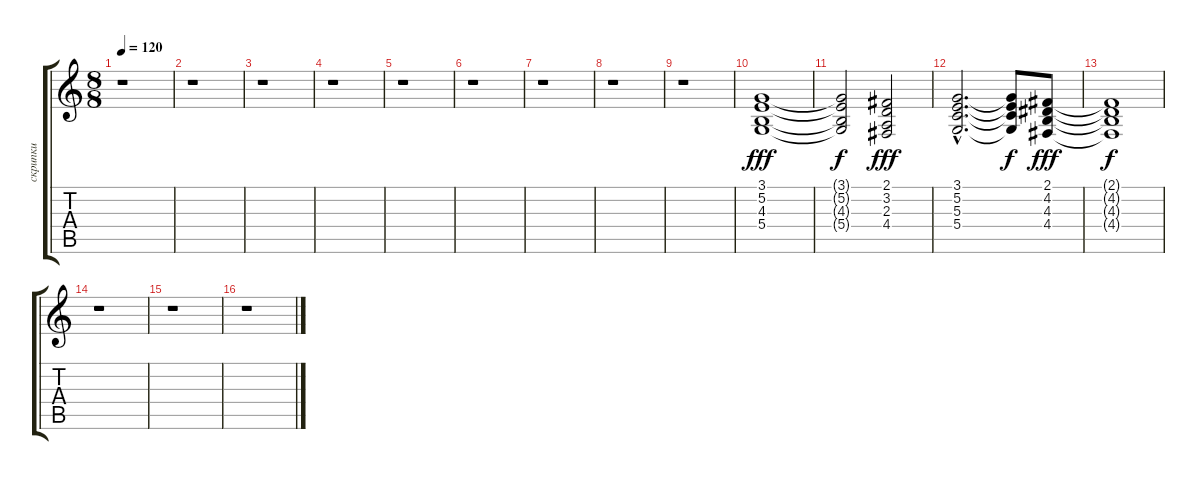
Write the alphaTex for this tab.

\track ("скрипки" "скрипки") {instrument synthstrings1}
\staff {score tabs}
\tuning (E4 B3 G3 D3 A2 E2) {hide}
\ts (8 8)
\tempo 120
\clef g2
\ks c
r.1{dy fff} |
r.1 |
r.1 |
r.1 |
r.1 |
r.1 |
r.1 |
r.1 |
r.1 |
(3.1 5.2 4.3 5.4).1 |
(3.1{t} 5.2{t} 4.3{t} 5.4{t}).2{dy f} (2.1 3.2 2.3 4.4).2{dy fff} |
(3.1{hac} 5.2{hac} 5.3{hac} 5.4{hac}).2{d} (3.1{t} 5.2{t} 5.3{t} 5.4{t}).8{dy f} (2.1 4.2 4.3 4.4).8{dy fff} |
(2.1{t} 4.2{t} 4.3{t} 4.4{t}).1{dy f} |
r.1 |
r.1 |
r.1
